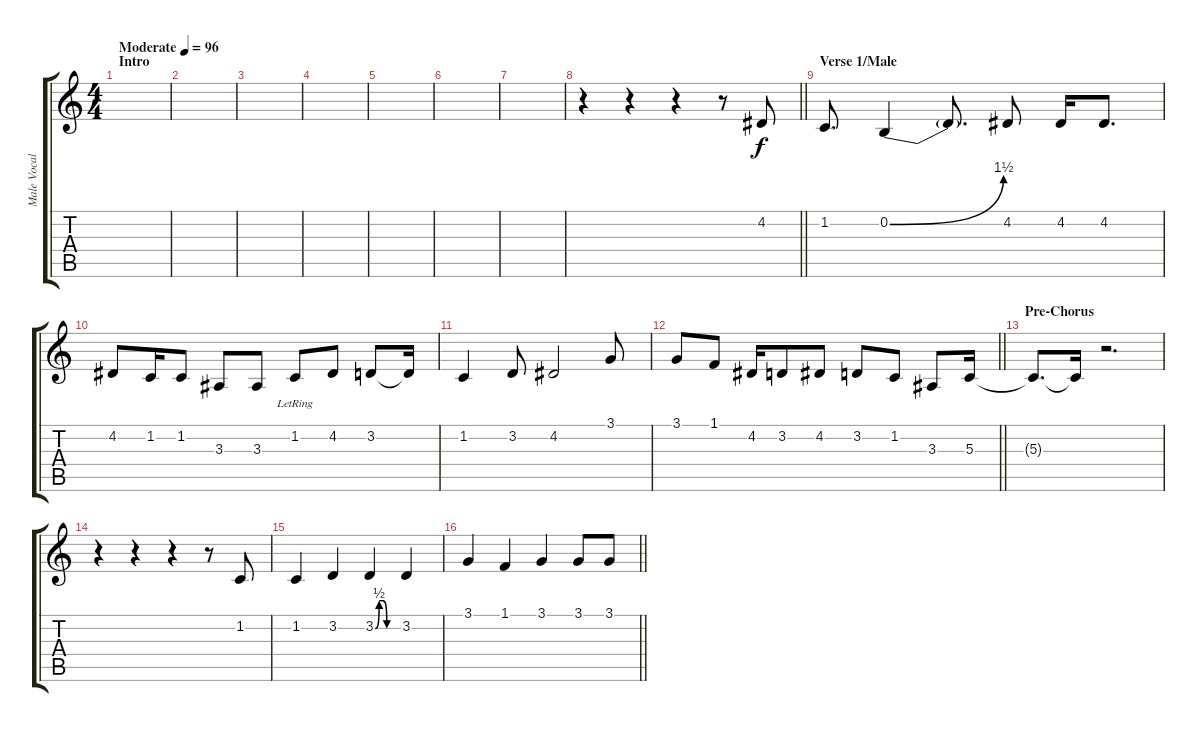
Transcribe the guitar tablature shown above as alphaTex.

\track ("Male Vocals" "Male Vocal") {instrument lead2sawtooth}
\staff {score tabs}
\tuning (E4 B3 G3 D3 A2 D2) {hide}
\ts (4 4)
\section ("" "Intro")
\tempo (96 "Moderate")
\clef g2
\ks c
|
|
|
|
|
|
|
\barLineRight lightlight
r.4 r.4 r.4 r.8 4.2.8 |
\section ("" "Verse 1/Male")
1.2.8{d} 0.2{be (bend 0 0 60 6)}.4 0.2{t}.8{d} 4.2.8 4.2.16 4.2.8{d} |
4.2.8 1.2.16 1.2.8 3.3.8 3.3.8 1.2{lr}.8 4.2.8 3.2.8 3.2{t}.16 |
1.2.4 3.2.8 4.2.2 3.1.8 |
\barLineRight lightlight
3.1.8 1.1.8 4.2.16 3.2.8 4.2.8 3.2.8 1.2.8 3.3.8 5.3.16 |
\section ("" "Pre-Chorus")
5.3{t}.8{d} 5.3{t}.16 r.2{d} |
r.4 r.4 r.4 r.8 1.2.8 |
1.2.4 3.2.4 3.2{be (custom 0 0 10 2 20 2 30 0 60 0)}.4 3.2.4 |
\barLineRight lightlight
3.1.4 1.1.4 3.1.4 3.1.8 3.1.8
